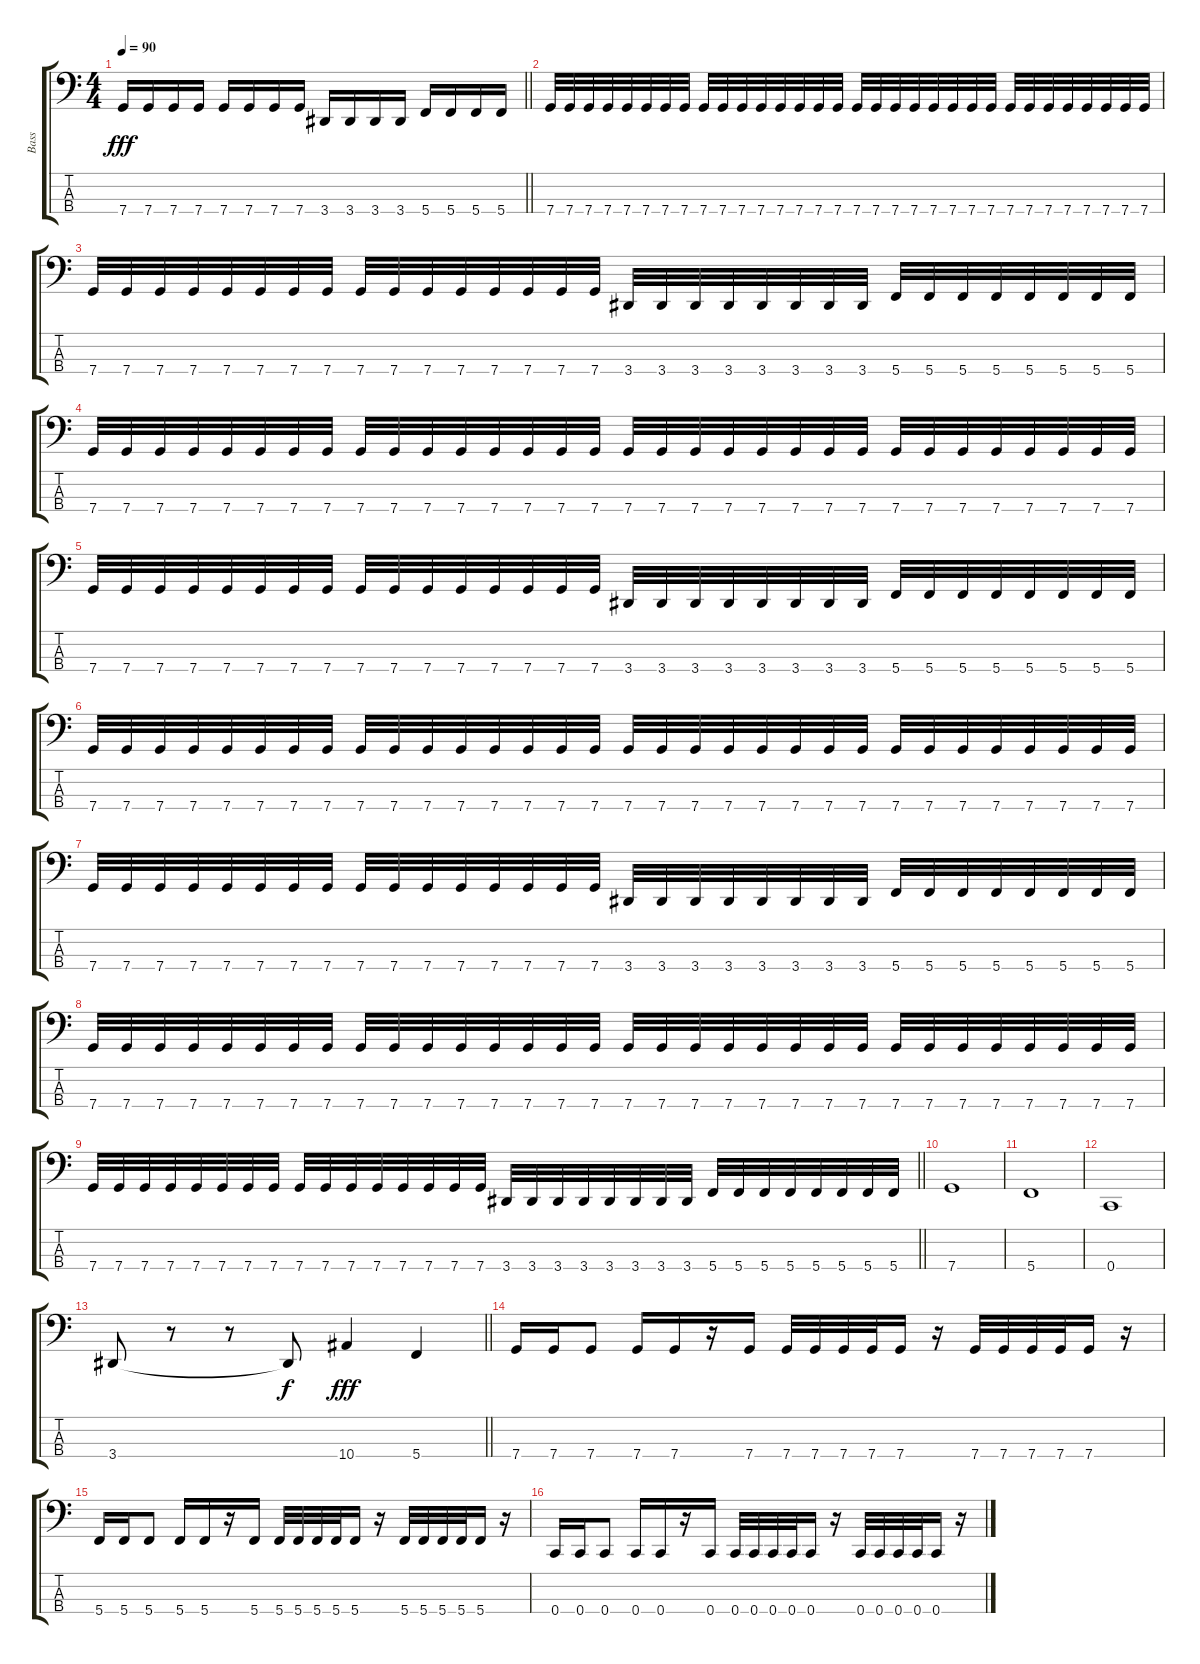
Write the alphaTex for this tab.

\track ("Bass" "Bass") {instrument electricbasspick}
\staff {score tabs}
\tuning (F2 C2 G1 C1) {hide}
\ts (4 4)
\tempo 90
\clef f4
\barLineRight lightlight
\ks c
7.4.16{dy fff} 7.4.16 7.4.16 7.4.16 7.4.16 7.4.16 7.4.16 7.4.16 3.4.16 3.4.16 3.4.16 3.4.16 5.4.16 5.4.16 5.4.16 5.4.16 |
\section ("" "")
7.4.32 7.4.32 7.4.32 7.4.32 7.4.32 7.4.32 7.4.32 7.4.32 7.4.32 7.4.32 7.4.32 7.4.32 7.4.32 7.4.32 7.4.32 7.4.32 7.4.32 7.4.32 7.4.32 7.4.32 7.4.32 7.4.32 7.4.32 7.4.32 7.4.32 7.4.32 7.4.32 7.4.32 7.4.32 7.4.32 7.4.32 7.4.32 |
7.4.32 7.4.32 7.4.32 7.4.32 7.4.32 7.4.32 7.4.32 7.4.32 7.4.32 7.4.32 7.4.32 7.4.32 7.4.32 7.4.32 7.4.32 7.4.32 3.4.32 3.4.32 3.4.32 3.4.32 3.4.32 3.4.32 3.4.32 3.4.32 5.4.32 5.4.32 5.4.32 5.4.32 5.4.32 5.4.32 5.4.32 5.4.32 |
7.4.32 7.4.32 7.4.32 7.4.32 7.4.32 7.4.32 7.4.32 7.4.32 7.4.32 7.4.32 7.4.32 7.4.32 7.4.32 7.4.32 7.4.32 7.4.32 7.4.32 7.4.32 7.4.32 7.4.32 7.4.32 7.4.32 7.4.32 7.4.32 7.4.32 7.4.32 7.4.32 7.4.32 7.4.32 7.4.32 7.4.32 7.4.32 |
7.4.32 7.4.32 7.4.32 7.4.32 7.4.32 7.4.32 7.4.32 7.4.32 7.4.32 7.4.32 7.4.32 7.4.32 7.4.32 7.4.32 7.4.32 7.4.32 3.4.32 3.4.32 3.4.32 3.4.32 3.4.32 3.4.32 3.4.32 3.4.32 5.4.32 5.4.32 5.4.32 5.4.32 5.4.32 5.4.32 5.4.32 5.4.32 |
7.4.32 7.4.32 7.4.32 7.4.32 7.4.32 7.4.32 7.4.32 7.4.32 7.4.32 7.4.32 7.4.32 7.4.32 7.4.32 7.4.32 7.4.32 7.4.32 7.4.32 7.4.32 7.4.32 7.4.32 7.4.32 7.4.32 7.4.32 7.4.32 7.4.32 7.4.32 7.4.32 7.4.32 7.4.32 7.4.32 7.4.32 7.4.32 |
7.4.32 7.4.32 7.4.32 7.4.32 7.4.32 7.4.32 7.4.32 7.4.32 7.4.32 7.4.32 7.4.32 7.4.32 7.4.32 7.4.32 7.4.32 7.4.32 3.4.32 3.4.32 3.4.32 3.4.32 3.4.32 3.4.32 3.4.32 3.4.32 5.4.32 5.4.32 5.4.32 5.4.32 5.4.32 5.4.32 5.4.32 5.4.32 |
7.4.32 7.4.32 7.4.32 7.4.32 7.4.32 7.4.32 7.4.32 7.4.32 7.4.32 7.4.32 7.4.32 7.4.32 7.4.32 7.4.32 7.4.32 7.4.32 7.4.32 7.4.32 7.4.32 7.4.32 7.4.32 7.4.32 7.4.32 7.4.32 7.4.32 7.4.32 7.4.32 7.4.32 7.4.32 7.4.32 7.4.32 7.4.32 |
\barLineRight lightlight
7.4.32 7.4.32 7.4.32 7.4.32 7.4.32 7.4.32 7.4.32 7.4.32 7.4.32 7.4.32 7.4.32 7.4.32 7.4.32 7.4.32 7.4.32 7.4.32 3.4.32 3.4.32 3.4.32 3.4.32 3.4.32 3.4.32 3.4.32 3.4.32 5.4.32 5.4.32 5.4.32 5.4.32 5.4.32 5.4.32 5.4.32 5.4.32 |
\section ("" "")
7.4.1 |
5.4.1 |
0.4.1 |
\barLineRight lightlight
3.4.8 r.8 r.8 3.4{t}.8{dy f} 10.4.4{dy fff} 5.4.4 |
\section ("" "")
7.4.16 7.4.16 7.4.8 7.4.16 7.4.16 r.16 7.4.16 7.4.32 7.4.32 7.4.32 7.4.32 7.4.16 r.16 7.4.32 7.4.32 7.4.32 7.4.32 7.4.16 r.16 |
5.4.16 5.4.16 5.4.8 5.4.16 5.4.16 r.16 5.4.16 5.4.32 5.4.32 5.4.32 5.4.32 5.4.16 r.16 5.4.32 5.4.32 5.4.32 5.4.32 5.4.16 r.16 |
0.4.16 0.4.16 0.4.8 0.4.16 0.4.16 r.16 0.4.16 0.4.32 0.4.32 0.4.32 0.4.32 0.4.16 r.16 0.4.32 0.4.32 0.4.32 0.4.32 0.4.16 r.16
